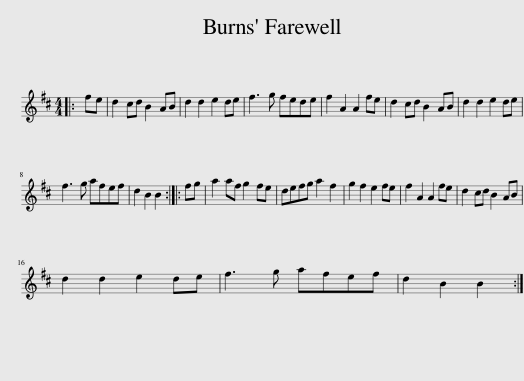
X:1
L:1/8
M:4/4
I:linebreak $
K:Bmin
V:1 treble
V:1
|: fe | d2 cd B2 AB | d2 d2 e2 de | f3 g fede | f2 A2 A2 fe | %5
 d2 cd B2 AB | d2 d2 e2 de |$ f3 g afef | d2 B2 B2 :: fg | %10
 a2 af g2 fe | defg a2 f2 | g2 f2 e2 fe | f2 A2 A2 fe | d2 cd B2 AB |$ %15
 d2 d2 e2 de | f3 g afef | d2 B2 B2 :| %18
